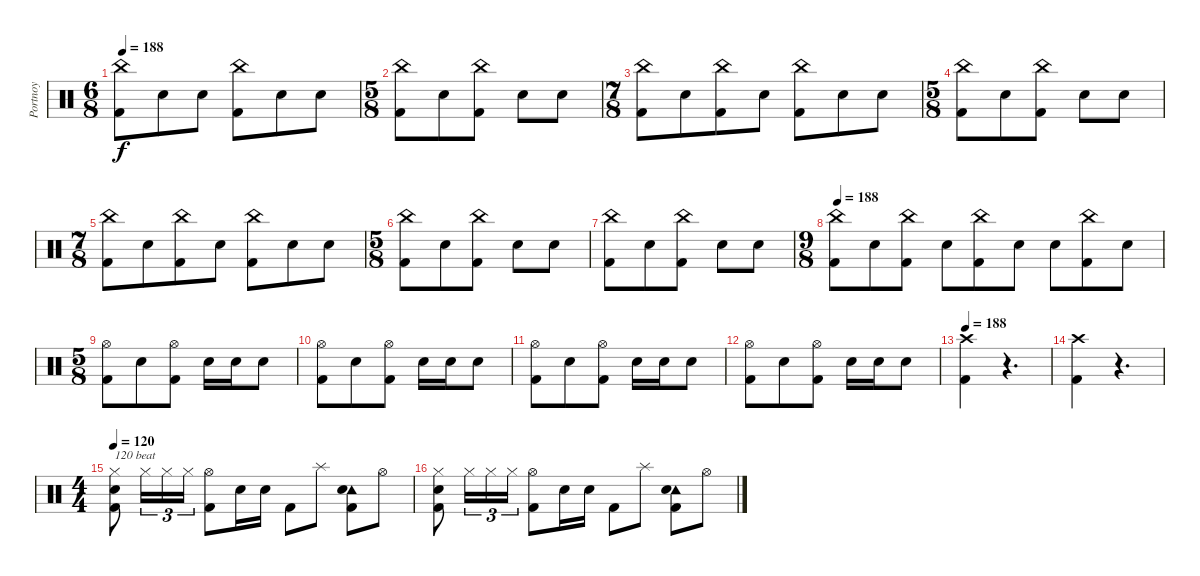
\track ("Portnoy" "Portnoy") {instrument percussion}
\staff {score}
\articulation defaults
\ts (6 8)
\tempo 188
\clef neutral
\ks c
("China (hit)" "Kick (hit) 2").8{dy f} "Electric Snare (hit)".8 "Electric Snare (hit)".8 ("China (hit)" "Kick (hit) 2").8 "Electric Snare (hit)".8 "Electric Snare (hit)".8 |
\ts (5 8)
("China (hit)" "Kick (hit) 2").8 "Electric Snare (hit)".8 ("China (hit)" "Kick (hit) 2").8 "Electric Snare (hit)".8 "Electric Snare (hit)".8 |
\ts (7 8)
("China (hit)" "Kick (hit) 2").8 "Electric Snare (hit)".8 ("China (hit)" "Kick (hit) 2").8 "Electric Snare (hit)".8 ("China (hit)" "Kick (hit) 2").8 "Electric Snare (hit)".8 "Electric Snare (hit)".8 |
\ts (5 8)
("China (hit)" "Kick (hit) 2").8 "Electric Snare (hit)".8 ("China (hit)" "Kick (hit) 2").8 "Electric Snare (hit)".8 "Electric Snare (hit)".8 |
\ts (7 8)
("China (hit)" "Kick (hit) 2").8 "Electric Snare (hit)".8 ("China (hit)" "Kick (hit) 2").8 "Electric Snare (hit)".8 ("China (hit)" "Kick (hit) 2").8 "Electric Snare (hit)".8 "Electric Snare (hit)".8 |
\ts (5 8)
("China (hit)" "Kick (hit) 2").8 "Electric Snare (hit)".8 ("China (hit)" "Kick (hit) 2").8 "Electric Snare (hit)".8 "Electric Snare (hit)".8 |
("China (hit)" "Kick (hit) 2").8 "Electric Snare (hit)".8 ("China (hit)" "Kick (hit) 2").8 "Electric Snare (hit)".8 "Electric Snare (hit)".8 |
\ts (9 8)
\tempo 188
("China (hit)" "Kick (hit) 2").8 "Electric Snare (hit)".8 ("China (hit)" "Kick (hit) 2").8 "Electric Snare (hit)".8 ("China (hit)" "Kick (hit) 2").8 "Electric Snare (hit)".8 "Electric Snare (hit)".8 ("China (hit)" "Kick (hit) 2").8 "Electric Snare (hit)".8 |
\ts (5 8)
("Hi-Hat (open)" "Kick (hit) 2").8 "Electric Snare (hit)".8 ("Hi-Hat (open)" "Kick (hit) 2").8 "Electric Snare (hit)".16 "Electric Snare (hit)".16 "Electric Snare (hit)".8 |
("Hi-Hat (open)" "Kick (hit) 2").8 "Electric Snare (hit)".8 ("Hi-Hat (open)" "Kick (hit) 2").8 "Electric Snare (hit)".16 "Electric Snare (hit)".16 "Electric Snare (hit)".8 |
("Hi-Hat (open)" "Kick (hit) 2").8 "Electric Snare (hit)".8 ("Hi-Hat (open)" "Kick (hit) 2").8 "Electric Snare (hit)".16 "Electric Snare (hit)".16 "Electric Snare (hit)".8 |
("Hi-Hat (open)" "Kick (hit) 2").8 "Electric Snare (hit)".8 ("Hi-Hat (open)" "Kick (hit) 2").8 "Electric Snare (hit)".16 "Electric Snare (hit)".16 "Electric Snare (hit)".8 |
\tempo 188
("Crash high (hit)" "Kick (hit) 2").4 r.4{d} |
("Crash high (hit)" "Kick (hit) 2").4 r.4{d} |
\ts (4 4)
\tempo 120
("Hi-Hat (closed)" "Electric Snare (hit)" "Kick (hit) 2").8{txt "120 beat"} "Hi-Hat (closed)".16{tu (3 2)} "Hi-Hat (closed)".16{tu (3 2)} "Hi-Hat (closed)".16{tu (3 2)} ("Hi-Hat (open)" "Kick (hit) 2").8 "Electric Snare (hit)".16 "Electric Snare (hit)".16 "Kick (hit) 2".8 "Splash (hit)".8 ("Tambourine (hit)" "Electric Snare (hit)" "Kick (hit) 2").8 "Hi-Hat (open)".8 |
("Hi-Hat (closed)" "Electric Snare (hit)" "Kick (hit) 2").8 "Hi-Hat (closed)".16{tu (3 2)} "Hi-Hat (closed)".16{tu (3 2)} "Hi-Hat (closed)".16{tu (3 2)} ("Hi-Hat (open)" "Kick (hit) 2").8 "Electric Snare (hit)".16 "Electric Snare (hit)".16 "Kick (hit) 2".8 "Splash (hit)".8 ("Tambourine (hit)" "Electric Snare (hit)" "Kick (hit) 2").8 "Hi-Hat (open)".8
